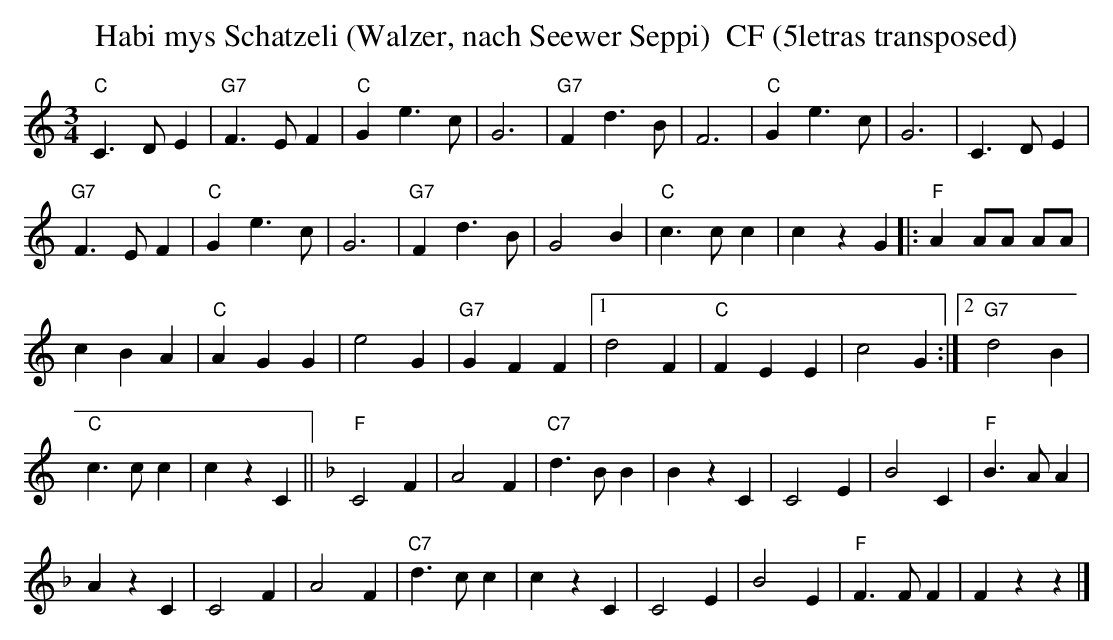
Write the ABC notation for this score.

X:1
T:Habi mys Schatzeli (Walzer, nach Seewer Seppi)  CF (5letras transposed)
M:3/4
L:1/4
K:C transpose=3 %%MIDI gchordon
"C"C>DE | "G7"F>EF | "C"Ge>c | G3 | "G7"F d>B | F3 | \
"C"Ge>c | G3 | C>DE |
 "G7"F>EF | "C"Ge>c | G3 | \
"G7"Fd>B | G2B | "C"c>cc | czG |: "F"AA/2A/2 A/2A/2 |
 cBA | \
"C"AGG | e2G | "G7"GFF |1 d2F | "C"FEE | c2G :|2 \
"G7"d2B |
 "C"c>cc | czC || [K:F] "F"C2F | A2F | "C7"d>BB | \
BzC | C2E | B2C | "F"B>AA |
 AzC | C2F | \
A2F | "C7"d>cc | czC | C2E | B2E | "F"F>FF | Fzz |]
